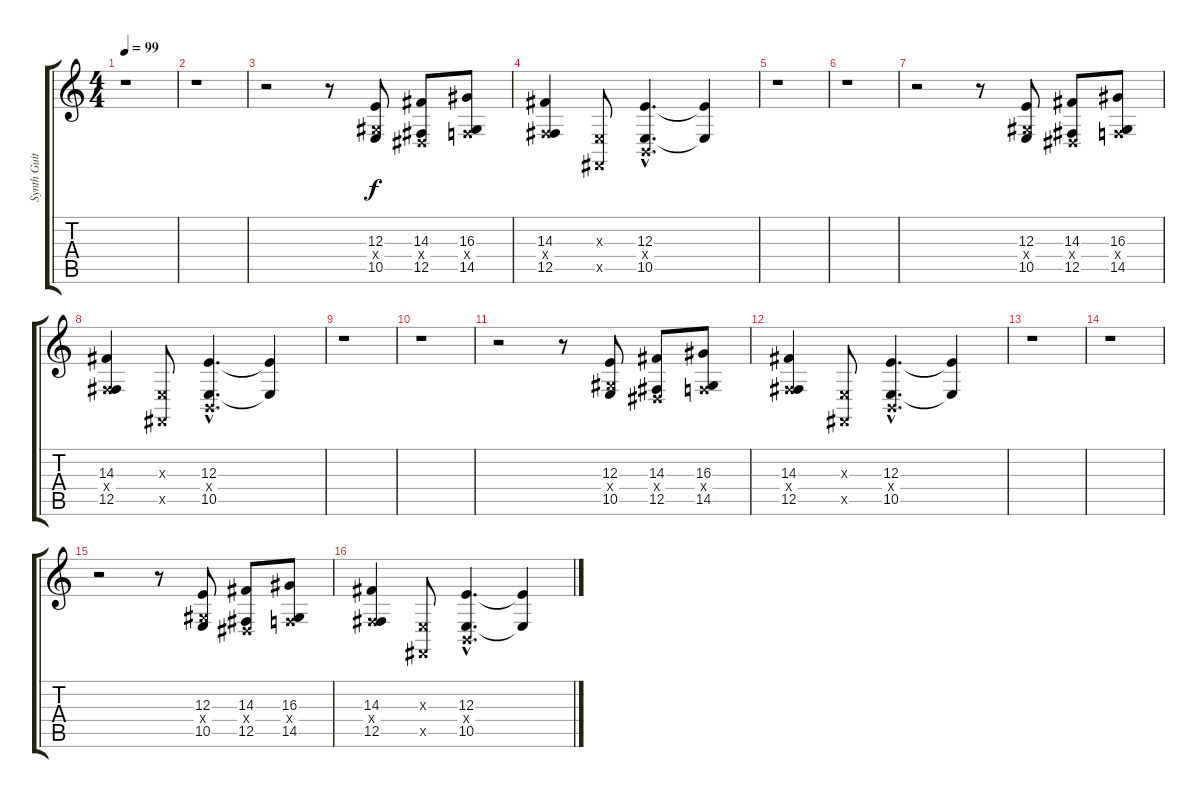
\track ("Synth Guitar" "Synth Guit") {instrument pad3polysynth}
\staff {score tabs}
\tuning (Db4 Ab3 E3 B2 Gb2 Db2) {hide}
\ts (4 4)
\tempo 99
\clef g2
\ks c
r.1{dy f} |
r.1 |
r.2 r.8 (12.3 9.4{x} 10.5).8 (14.3 4.4{x} 12.5).8 (16.3 6.4{x} 14.5).8 |
(14.3 6.4{x} 12.5).4 (0.3{x} 0.5{x}).8 (12.3{hac} 0.4{hac x} 10.5{hac}).4{d} (12.3{t} 10.5{t}).4 |
r.1 |
r.1 |
r.2 r.8 (12.3 9.4{x} 10.5).8 (14.3 4.4{x} 12.5).8 (16.3 6.4{x} 14.5).8 |
(14.3 6.4{x} 12.5).4 (0.3{x} 0.5{x}).8 (12.3{hac} 0.4{hac x} 10.5{hac}).4{d} (12.3{t} 10.5{t}).4 |
r.1 |
r.1 |
r.2 r.8 (12.3 9.4{x} 10.5).8 (14.3 4.4{x} 12.5).8 (16.3 6.4{x} 14.5).8 |
(14.3 6.4{x} 12.5).4 (0.3{x} 0.5{x}).8 (12.3{hac} 0.4{hac x} 10.5{hac}).4{d} (12.3{t} 10.5{t}).4 |
r.1 |
r.1 |
r.2 r.8 (12.3 9.4{x} 10.5).8 (14.3 4.4{x} 12.5).8 (16.3 6.4{x} 14.5).8 |
(14.3 6.4{x} 12.5).4 (0.3{x} 0.5{x}).8 (12.3{hac} 0.4{hac x} 10.5{hac}).4{d} (12.3{t} 10.5{t}).4
